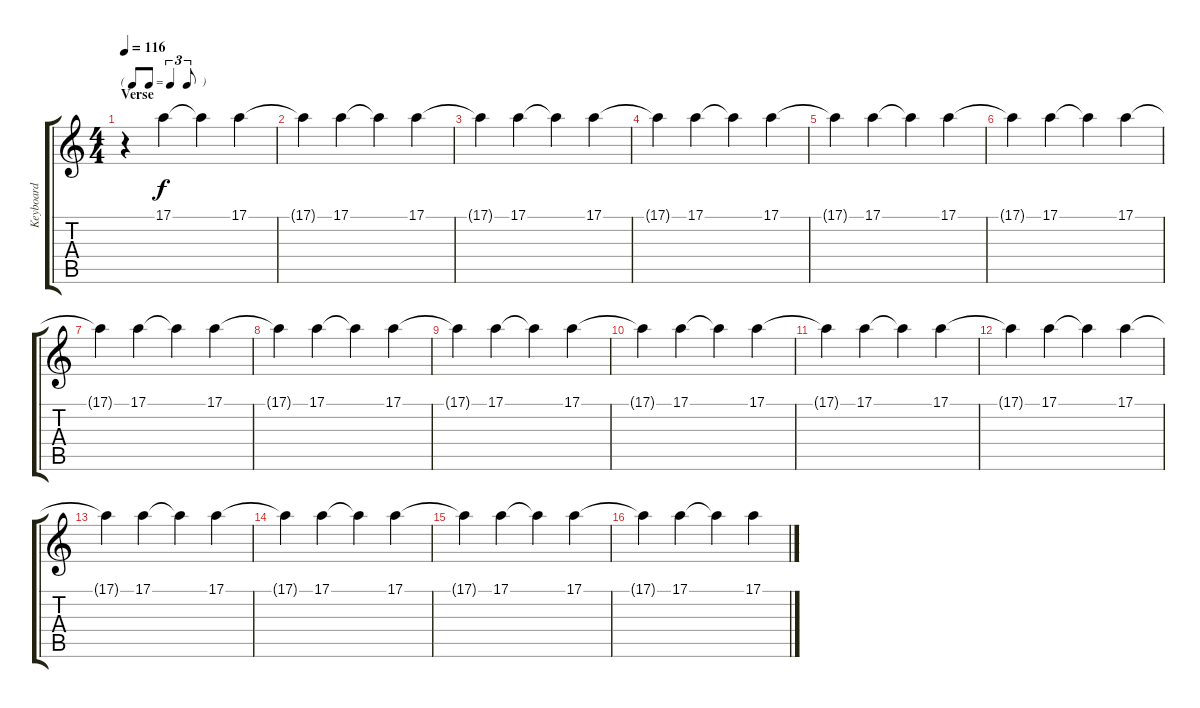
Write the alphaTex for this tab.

\track ("Keyboard" "Keyboard") {instrument acousticgrandpiano}
\staff {score tabs}
\tuning (E4 B3 G3 D3 A2 E2) {hide}
\ts (4 4)
\tf triplet8th
\section ("" "Verse")
\tempo 116
\clef g2
\ks c
r.4{dy f} 17.1.4 17.1{t}.4 17.1.4 |
17.1{t}.4 17.1.4 17.1{t}.4 17.1.4 |
17.1{t}.4 17.1.4 17.1{t}.4 17.1.4 |
17.1{t}.4 17.1.4 17.1{t}.4 17.1.4 |
17.1{t}.4 17.1.4 17.1{t}.4 17.1.4 |
17.1{t}.4 17.1.4 17.1{t}.4 17.1.4 |
17.1{t}.4 17.1.4 17.1{t}.4 17.1.4 |
17.1{t}.4 17.1.4 17.1{t}.4 17.1.4 |
17.1{t}.4 17.1.4 17.1{t}.4 17.1.4 |
17.1{t}.4 17.1.4 17.1{t}.4 17.1.4 |
17.1{t}.4 17.1.4 17.1{t}.4 17.1.4 |
17.1{t}.4 17.1.4 17.1{t}.4 17.1.4 |
17.1{t}.4 17.1.4 17.1{t}.4 17.1.4 |
17.1{t}.4 17.1.4 17.1{t}.4 17.1.4 |
17.1{t}.4 17.1.4 17.1{t}.4 17.1.4 |
17.1{t}.4 17.1.4 17.1{t}.4 17.1.4
